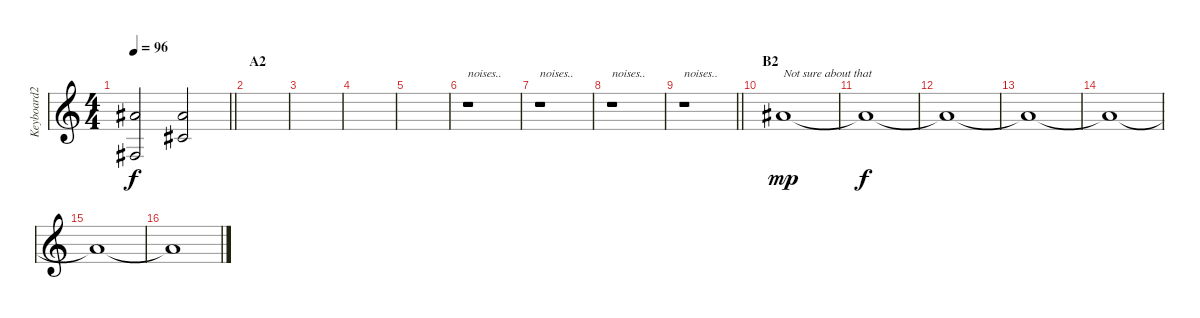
\track ("Keyboard2" "Keyboard2") {instrument pad2warm}
\staff {score}
\tuning (E4 B3 G3 D3 A2 E2) {hide}
\ts (4 4)
\tempo 96
\clef g2
\barLineRight lightlight
\ks c
(11.2 4.4).2{dy f} (6.1 2.2).2 |
\section ("" "A2")
|
|
|
|
r.1{txt "noises.."} |
r.1{txt "noises.."} |
r.1{txt "noises.."} |
\barLineRight lightlight
r.1{txt "noises.."} |
\section ("" "B2")
6.1.1{txt "Not sure about that" dy mp} |
6.1{t}.1{dy f} |
6.1{t}.1 |
6.1{t}.1 |
6.1{t}.1 |
6.1{t}.1 |
6.1{t}.1
